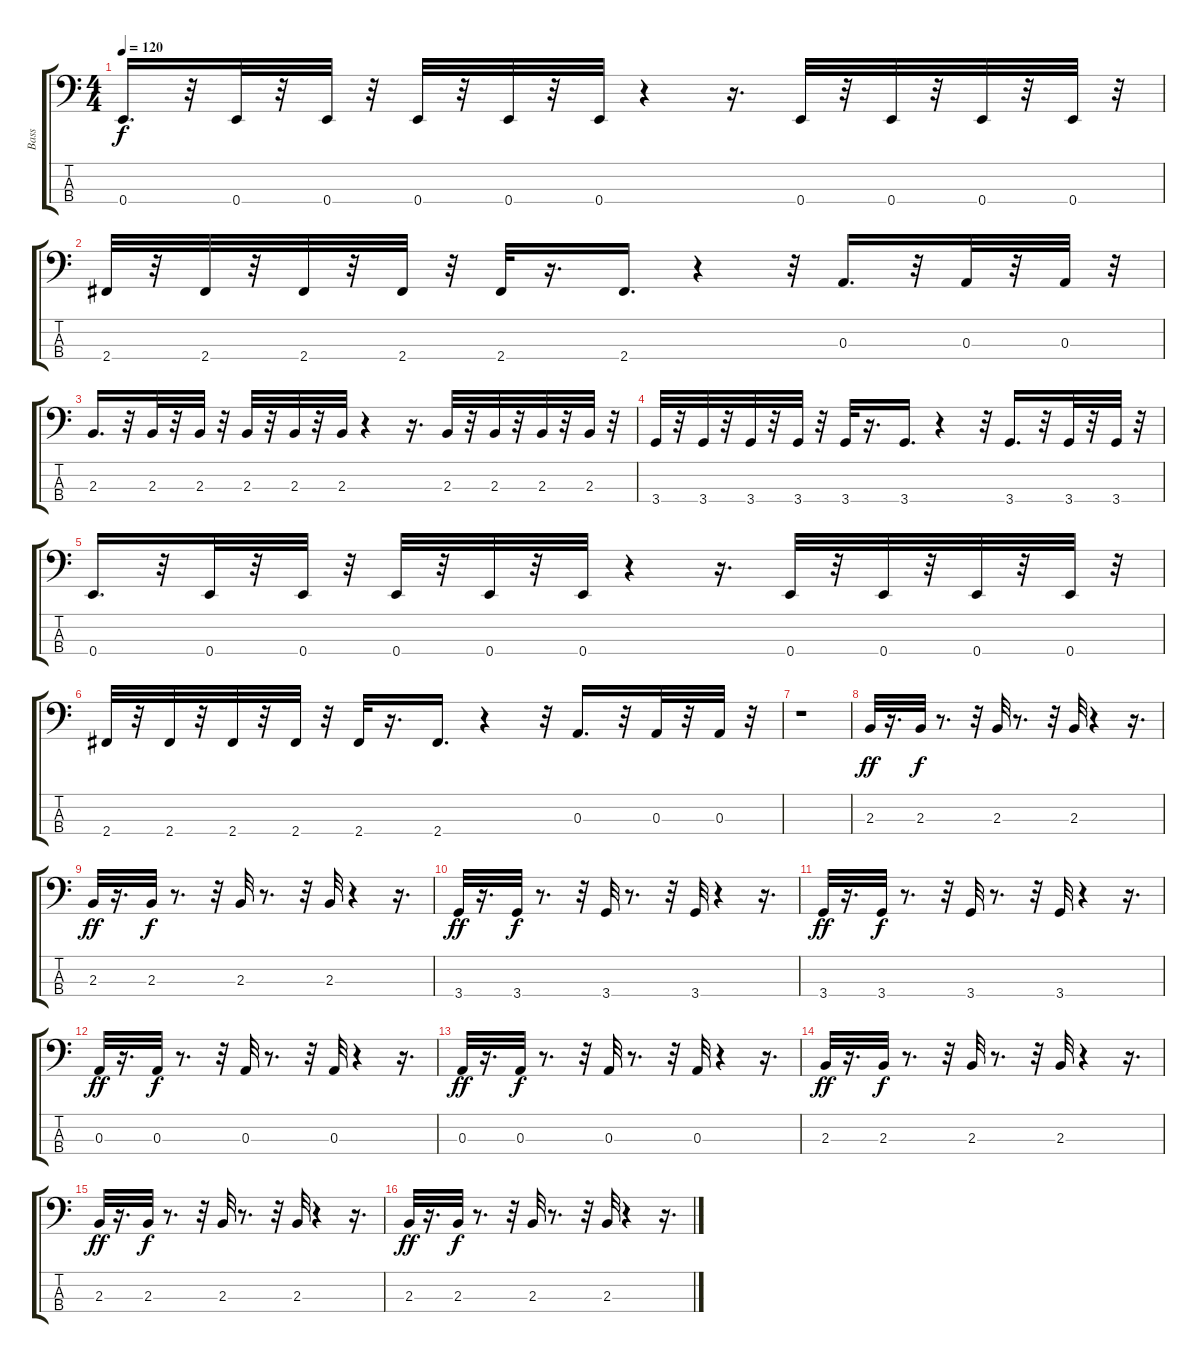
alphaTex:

\track ("Bass" "Bass") {instrument synthbass1}
\staff {score tabs}
\tuning (G2 D2 A1 E1) {hide}
\ts (4 4)
\tempo 120
\clef f4
\ks c
0.4.16{d dy f} r.32 0.4.32 r.32 0.4.32 r.32 0.4.32 r.32 0.4.32 r.32 0.4.32 r.4 r.16{d} 0.4.32 r.32 0.4.32 r.32 0.4.32 r.32 0.4.32 r.32 |
2.4.32 r.32 2.4.32 r.32 2.4.32 r.32 2.4.32 r.32 2.4.32 r.16{d} 2.4.16{d} r.4 r.32 0.3.16{d} r.32 0.3.32 r.32 0.3.32 r.32 |
2.3.16{d} r.32 2.3.32 r.32 2.3.32 r.32 2.3.32 r.32 2.3.32 r.32 2.3.32 r.4 r.16{d} 2.3.32 r.32 2.3.32 r.32 2.3.32 r.32 2.3.32 r.32 |
3.4.32 r.32 3.4.32 r.32 3.4.32 r.32 3.4.32 r.32 3.4.32 r.16{d} 3.4.16{d} r.4 r.32 3.4.16{d} r.32 3.4.32 r.32 3.4.32 r.32 |
0.4.16{d} r.32 0.4.32 r.32 0.4.32 r.32 0.4.32 r.32 0.4.32 r.32 0.4.32 r.4 r.16{d} 0.4.32 r.32 0.4.32 r.32 0.4.32 r.32 0.4.32 r.32 |
2.4.32 r.32 2.4.32 r.32 2.4.32 r.32 2.4.32 r.32 2.4.32 r.16{d} 2.4.16{d} r.4 r.32 0.3.16{d} r.32 0.3.32 r.32 0.3.32 r.32 |
r.1 |
2.3.32{dy ff} r.16{d} 2.3.32{dy f} r.8{d} r.32 2.3.32 r.8{d} r.32 2.3.32 r.4 r.16{d} |
2.3.32{dy ff} r.16{d} 2.3.32{dy f} r.8{d} r.32 2.3.32 r.8{d} r.32 2.3.32 r.4 r.16{d} |
3.4.32{dy ff} r.16{d} 3.4.32{dy f} r.8{d} r.32 3.4.32 r.8{d} r.32 3.4.32 r.4 r.16{d} |
3.4.32{dy ff} r.16{d} 3.4.32{dy f} r.8{d} r.32 3.4.32 r.8{d} r.32 3.4.32 r.4 r.16{d} |
0.3.32{dy ff} r.16{d} 0.3.32{dy f} r.8{d} r.32 0.3.32 r.8{d} r.32 0.3.32 r.4 r.16{d} |
0.3.32{dy ff} r.16{d} 0.3.32{dy f} r.8{d} r.32 0.3.32 r.8{d} r.32 0.3.32 r.4 r.16{d} |
2.3.32{dy ff} r.16{d} 2.3.32{dy f} r.8{d} r.32 2.3.32 r.8{d} r.32 2.3.32 r.4 r.16{d} |
2.3.32{dy ff} r.16{d} 2.3.32{dy f} r.8{d} r.32 2.3.32 r.8{d} r.32 2.3.32 r.4 r.16{d} |
2.3.32{dy ff} r.16{d} 2.3.32{dy f} r.8{d} r.32 2.3.32 r.8{d} r.32 2.3.32 r.4 r.16{d}
